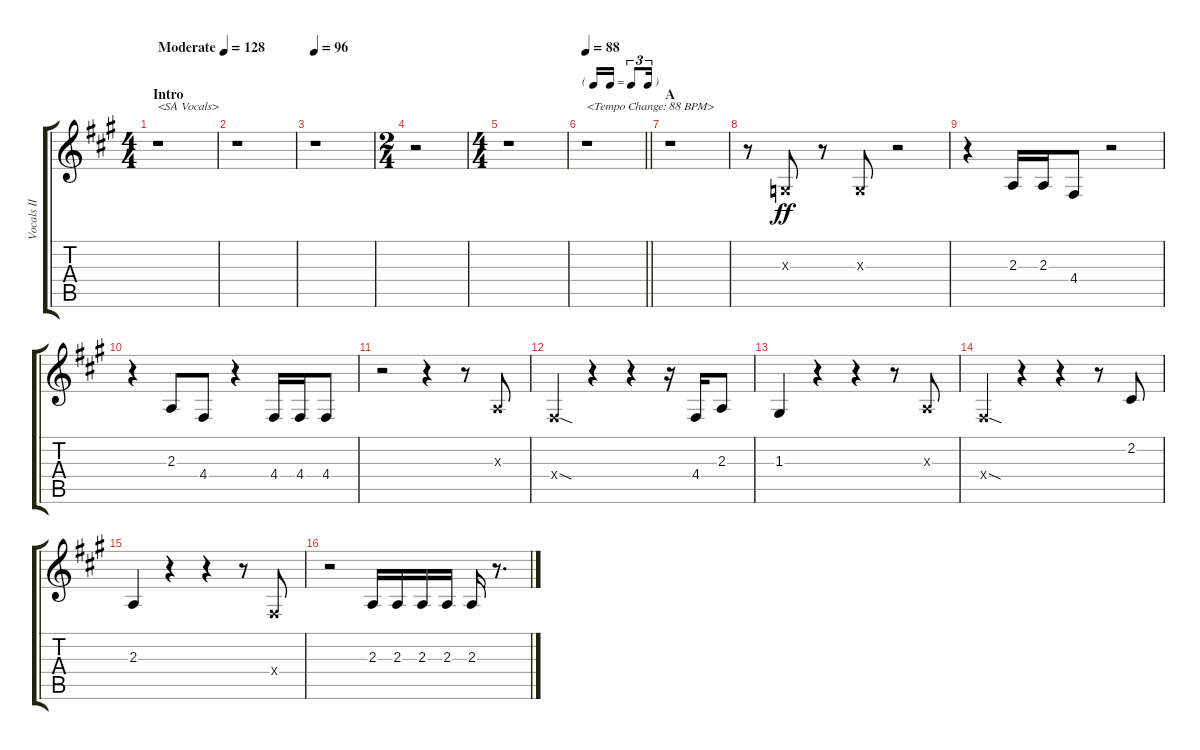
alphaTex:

\track ("Vocals II" "Vocals II") {instrument voiceoohs}
\staff {score tabs}
\tuning (E4 B3 G3 D3 A2 E2) {hide}
\ts (4 4)
\section ("" "Intro")
\tempo (128 "Moderate")
\clef g2
\ks a
r.1{txt "<SA Vocals>" dy ff instrument voiceoohs} |
r.1 |
\tempo 96
r.1 |
\ts (2 4)
r.2 |
\ts (4 4)
r.1 |
\tf triplet16th
\tempo 88
\barLineRight lightlight
r.1{txt "<Tempo Change: 88 BPM>"} |
\section ("" "A")
r.1 |
r.8 0.3{x}.8 r.8 0.3{x}.8 r.2 |
r.4 2.3.16 2.3.16 4.4.8 r.2 |
r.4 2.3.8 4.4.8 r.4 4.4.16 4.4.16 4.4.8 |
r.2 r.4 r.8 2.3{x}.8 |
4.4{sod x}.4 r.4 r.4 r.16 4.4.16 2.3.8 |
1.3.4 r.4 r.4 r.8 2.3{x}.8 |
4.4{sod x}.4 r.4 r.4 r.8 2.2.8 |
2.3.4 r.4 r.4 r.8 4.4{x}.8 |
r.2 2.3.16 2.3.16 2.3.16 2.3.16 2.3.16 r.8{d}
